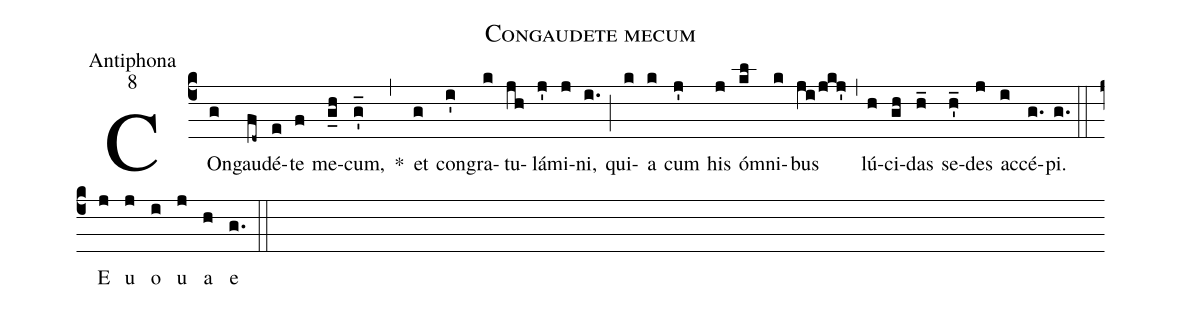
name:Congaudete mecum;
office-part:Antiphona;
mode:8;
%%
(c4) COn(g)gau(fd~)dé(e)te(f) me(g_h)cum,(g'_) *(,) et(g) con(i')gra(k)tu(jh)lá(j')mi(j)ni,(i.) (;) qui(k)a(k) cum(j') his(j) ó(kl)mni(k)bus(ji/jkj') (,) lú(h)ci(gh)das(h_) se(h'_)des(j) ac(i)cé(g.)pi.(g.) (::) E(j) u(j) o(i) u(j) a(h) e(g.) (::)
